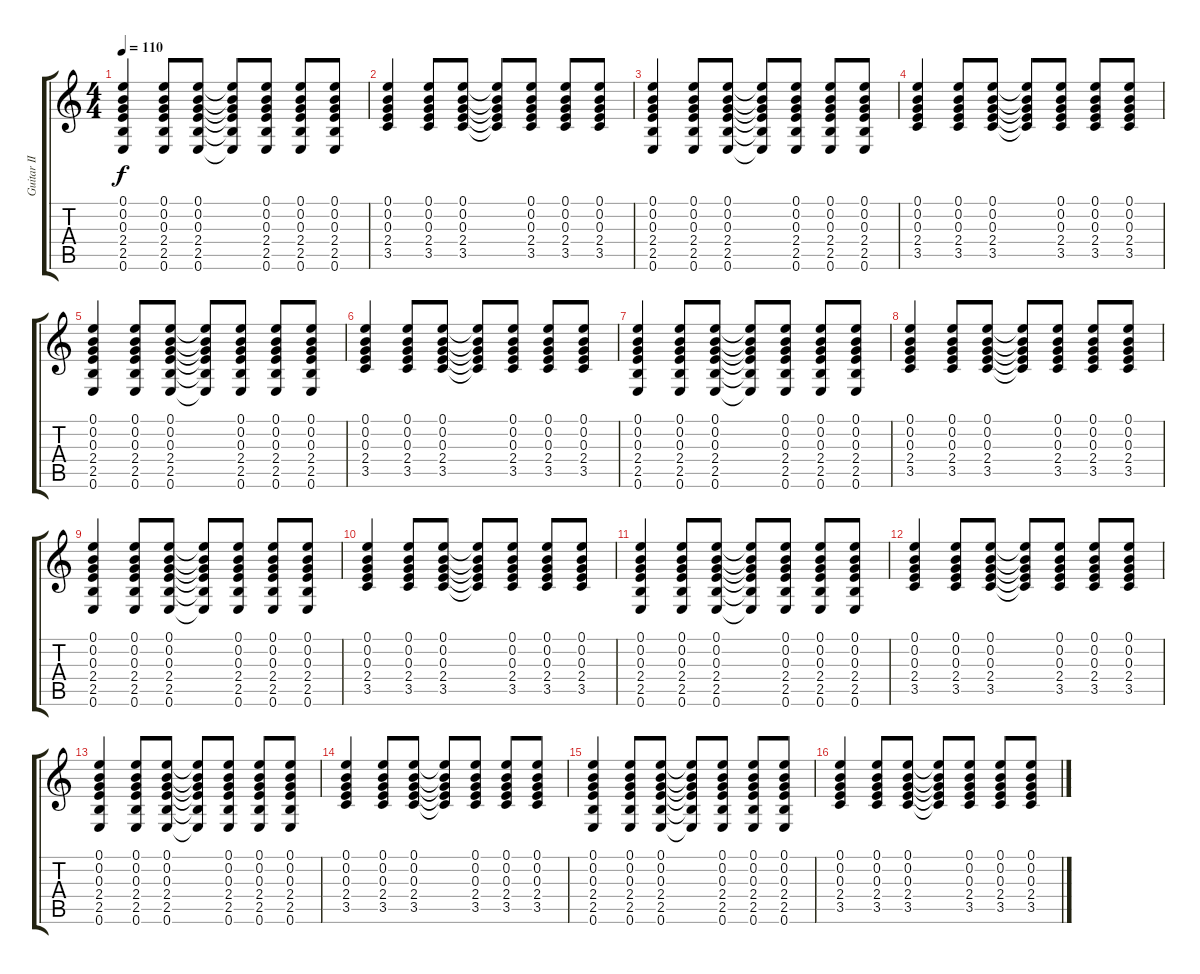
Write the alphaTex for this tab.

\track ("Guitar II" "Guitar II") {instrument distortionguitar}
\staff {score tabs}
\tuning (E4 B3 G3 D3 A2 E2) {hide}
\ts (4 4)
\tempo 110
\clef g2
\ks c
(0.1 0.2 0.3 2.4 2.5 0.6).4{dy f} (0.1 0.2 0.3 2.4 2.5 0.6).8 (0.1 0.2 0.3 2.4 2.5 0.6).8 (0.1{t} 0.2{t} 0.3{t} 2.4{t} 2.5{t} 0.6{t}).8 (0.1 0.2 0.3 2.4 2.5 0.6).8 (0.1 0.2 0.3 2.4 2.5 0.6).8 (0.1 0.2 0.3 2.4 2.5 0.6).8 |
(0.1 0.2 0.3 2.4 3.5).4 (0.1 0.2 0.3 2.4 3.5).8 (0.1 0.2 0.3 2.4 3.5).8 (0.1{t} 0.2{t} 0.3{t} 2.4{t} 3.5{t}).8 (0.1 0.2 0.3 2.4 3.5).8 (0.1 0.2 0.3 2.4 3.5).8 (0.1 0.2 0.3 2.4 3.5).8 |
(0.1 0.2 0.3 2.4 2.5 0.6).4 (0.1 0.2 0.3 2.4 2.5 0.6).8 (0.1 0.2 0.3 2.4 2.5 0.6).8 (0.1{t} 0.2{t} 0.3{t} 2.4{t} 2.5{t} 0.6{t}).8 (0.1 0.2 0.3 2.4 2.5 0.6).8 (0.1 0.2 0.3 2.4 2.5 0.6).8 (0.1 0.2 0.3 2.4 2.5 0.6).8 |
(0.1 0.2 0.3 2.4 3.5).4 (0.1 0.2 0.3 2.4 3.5).8 (0.1 0.2 0.3 2.4 3.5).8 (0.1{t} 0.2{t} 0.3{t} 2.4{t} 3.5{t}).8 (0.1 0.2 0.3 2.4 3.5).8 (0.1 0.2 0.3 2.4 3.5).8 (0.1 0.2 0.3 2.4 3.5).8 |
(0.1 0.2 0.3 2.4 2.5 0.6).4 (0.1 0.2 0.3 2.4 2.5 0.6).8 (0.1 0.2 0.3 2.4 2.5 0.6).8 (0.1{t} 0.2{t} 0.3{t} 2.4{t} 2.5{t} 0.6{t}).8 (0.1 0.2 0.3 2.4 2.5 0.6).8 (0.1 0.2 0.3 2.4 2.5 0.6).8 (0.1 0.2 0.3 2.4 2.5 0.6).8 |
(0.1 0.2 0.3 2.4 3.5).4 (0.1 0.2 0.3 2.4 3.5).8 (0.1 0.2 0.3 2.4 3.5).8 (0.1{t} 0.2{t} 0.3{t} 2.4{t} 3.5{t}).8 (0.1 0.2 0.3 2.4 3.5).8 (0.1 0.2 0.3 2.4 3.5).8 (0.1 0.2 0.3 2.4 3.5).8 |
(0.1 0.2 0.3 2.4 2.5 0.6).4 (0.1 0.2 0.3 2.4 2.5 0.6).8 (0.1 0.2 0.3 2.4 2.5 0.6).8 (0.1{t} 0.2{t} 0.3{t} 2.4{t} 2.5{t} 0.6{t}).8 (0.1 0.2 0.3 2.4 2.5 0.6).8 (0.1 0.2 0.3 2.4 2.5 0.6).8 (0.1 0.2 0.3 2.4 2.5 0.6).8 |
(0.1 0.2 0.3 2.4 3.5).4 (0.1 0.2 0.3 2.4 3.5).8 (0.1 0.2 0.3 2.4 3.5).8 (0.1{t} 0.2{t} 0.3{t} 2.4{t} 3.5{t}).8 (0.1 0.2 0.3 2.4 3.5).8 (0.1 0.2 0.3 2.4 3.5).8 (0.1 0.2 0.3 2.4 3.5).8 |
(0.1 0.2 0.3 2.4 2.5 0.6).4 (0.1 0.2 0.3 2.4 2.5 0.6).8 (0.1 0.2 0.3 2.4 2.5 0.6).8 (0.1{t} 0.2{t} 0.3{t} 2.4{t} 2.5{t} 0.6{t}).8 (0.1 0.2 0.3 2.4 2.5 0.6).8 (0.1 0.2 0.3 2.4 2.5 0.6).8 (0.1 0.2 0.3 2.4 2.5 0.6).8 |
(0.1 0.2 0.3 2.4 3.5).4 (0.1 0.2 0.3 2.4 3.5).8 (0.1 0.2 0.3 2.4 3.5).8 (0.1{t} 0.2{t} 0.3{t} 2.4{t} 3.5{t}).8 (0.1 0.2 0.3 2.4 3.5).8 (0.1 0.2 0.3 2.4 3.5).8 (0.1 0.2 0.3 2.4 3.5).8 |
(0.1 0.2 0.3 2.4 2.5 0.6).4 (0.1 0.2 0.3 2.4 2.5 0.6).8 (0.1 0.2 0.3 2.4 2.5 0.6).8 (0.1{t} 0.2{t} 0.3{t} 2.4{t} 2.5{t} 0.6{t}).8 (0.1 0.2 0.3 2.4 2.5 0.6).8 (0.1 0.2 0.3 2.4 2.5 0.6).8 (0.1 0.2 0.3 2.4 2.5 0.6).8 |
(0.1 0.2 0.3 2.4 3.5).4 (0.1 0.2 0.3 2.4 3.5).8 (0.1 0.2 0.3 2.4 3.5).8 (0.1{t} 0.2{t} 0.3{t} 2.4{t} 3.5{t}).8 (0.1 0.2 0.3 2.4 3.5).8 (0.1 0.2 0.3 2.4 3.5).8 (0.1 0.2 0.3 2.4 3.5).8 |
(0.1 0.2 0.3 2.4 2.5 0.6).4 (0.1 0.2 0.3 2.4 2.5 0.6).8 (0.1 0.2 0.3 2.4 2.5 0.6).8 (0.1{t} 0.2{t} 0.3{t} 2.4{t} 2.5{t} 0.6{t}).8 (0.1 0.2 0.3 2.4 2.5 0.6).8 (0.1 0.2 0.3 2.4 2.5 0.6).8 (0.1 0.2 0.3 2.4 2.5 0.6).8 |
(0.1 0.2 0.3 2.4 3.5).4 (0.1 0.2 0.3 2.4 3.5).8 (0.1 0.2 0.3 2.4 3.5).8 (0.1{t} 0.2{t} 0.3{t} 2.4{t} 3.5{t}).8 (0.1 0.2 0.3 2.4 3.5).8 (0.1 0.2 0.3 2.4 3.5).8 (0.1 0.2 0.3 2.4 3.5).8 |
(0.1 0.2 0.3 2.4 2.5 0.6).4 (0.1 0.2 0.3 2.4 2.5 0.6).8 (0.1 0.2 0.3 2.4 2.5 0.6).8 (0.1{t} 0.2{t} 0.3{t} 2.4{t} 2.5{t} 0.6{t}).8 (0.1 0.2 0.3 2.4 2.5 0.6).8 (0.1 0.2 0.3 2.4 2.5 0.6).8 (0.1 0.2 0.3 2.4 2.5 0.6).8 |
(0.1 0.2 0.3 2.4 3.5).4 (0.1 0.2 0.3 2.4 3.5).8 (0.1 0.2 0.3 2.4 3.5).8 (0.1{t} 0.2{t} 0.3{t} 2.4{t} 3.5{t}).8 (0.1 0.2 0.3 2.4 3.5).8 (0.1 0.2 0.3 2.4 3.5).8 (0.1 0.2 0.3 2.4 3.5).8
